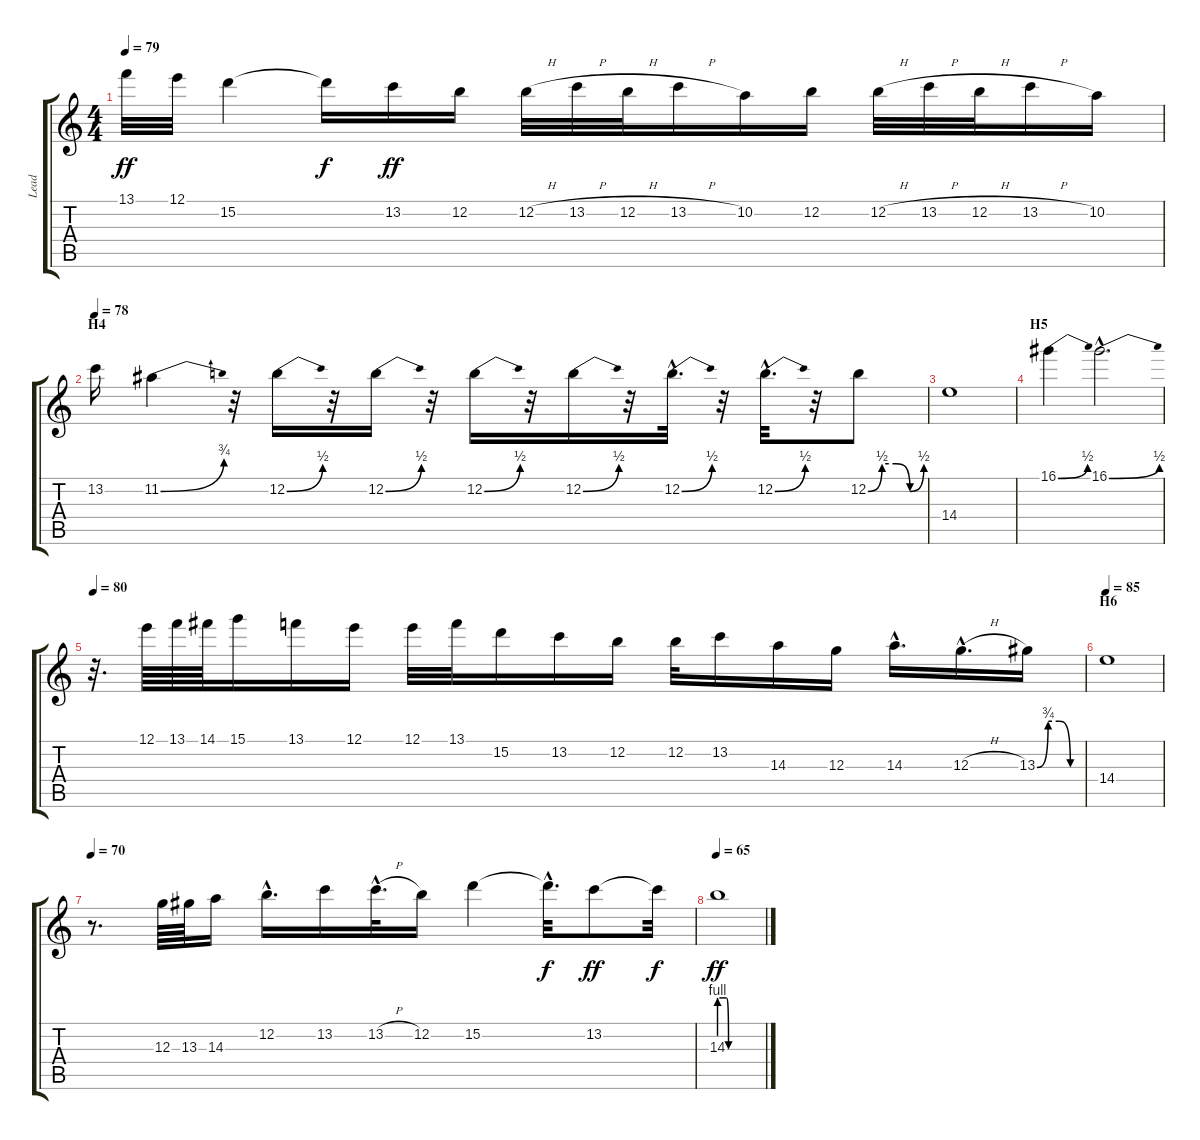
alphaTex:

\track ("Lead" "Lead") {instrument distortionguitar}
\staff {score tabs}
\tuning (E4 B3 G3 D3 A2 E2) {hide}
\ts (4 4)
\tempo 79
\clef g2
\ks c
13.1.32{dy ff} 12.1.32 15.2.4 15.2{t}.16{dy f} 13.2.16{dy ff} 12.2.16 12.2{h}.32 13.2{h}.32 12.2{h}.32 13.2{h}.16 10.2.16 12.2.16 12.2{h}.32 13.2{h}.32 12.2{h}.32 13.2{h}.16 10.2.16 |
\section ("" "H4")
\tempo 78
13.2.16 11.2{be (bend 0 0 60 3)}.4 r.32 12.2{be (bend 0 0 60 2)}.16 r.32 12.2{be (bend 0 0 60 2)}.16 r.32 12.2{be (bend 0 0 60 2)}.16 r.32 12.2{be (bend 0 0 60 2)}.16 r.32 12.2{be (bend 0 0 60 2) hac}.32{d} r.32 12.2{be (bend 0 0 60 2) hac}.32{d} r.32 12.2{be (custom 0 0 15 2 30 2 45 0 60 2)}.8 |
14.4.1 |
\section ("" "H5")
16.1{be (bend 0 0 60 2)}.4 16.1{be (bend 0 0 60 2) hac}.2{d} |
\tempo 80
r.32{d} 12.1.64 13.1.64 14.1.64 15.1.16 13.1.16 12.1.16 12.1.32 13.1.32 15.2.16 13.2.16 12.2.16 12.2.32 13.2.16 14.3.16 12.3.16 14.3{hac}.16{d} 12.3{h hac}.16{d} 13.3{be (custom 0 0 15 3 30 3 45 0 60 0)}.16 |
\section ("" "H6")
\tempo 85
14.4.1 |
\tempo 70
r.8{d} 12.3.64 13.3.64 14.3.16 12.2{hac}.16{d} 13.2.16 13.2{h hac}.32{d} 12.2.16 15.2.4 15.2{hac t}.32{d dy f} 13.2.8{dy ff} 13.2{t}.32{dy f} |
\tempo 65
14.3{be (custom 0 4 10 4 13 0 26 0 60 0)}.1{dy ff}
